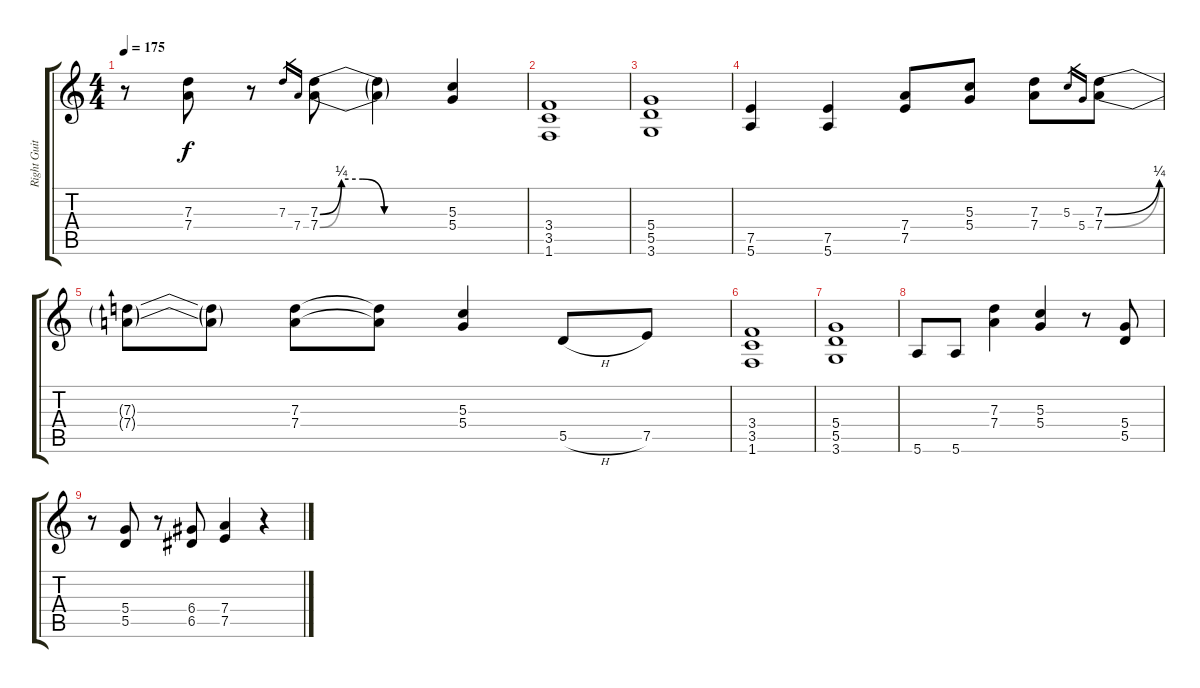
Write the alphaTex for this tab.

\track ("Right Guitar" "Right Guit") {instrument distortionguitar}
\staff {score tabs}
\tuning (E4 B3 G3 D3 A2 E2) {hide}
\ts (4 4)
\tempo 175
\clef g2
\ks c
r.8{dy f} (7.3 7.4).8 r.8 7.3.16{gr} 7.4.16{gr} (7.3{be (custom 0 0 10 1 20 1 30 0 60 0)} 7.4{be (custom 0 0 10 1 20 1 30 0 60 0)}).8 (7.3{t} 7.4{t}).4 (5.3 5.4).4 |
(3.4 3.5 1.6).1 |
(5.4 5.5 3.6).1 |
(7.5 5.6).4 (7.5 5.6).4 (7.4 7.5).8 (5.3 5.4).8 (7.3 7.4).8 5.3.16{gr} 5.4.16{gr} (7.3{be (bend 0 0 60 1)} 7.4{be (bend 0 0 60 1)}).8 |
(7.3{t} 7.4{t}).8 (7.3{t} 7.4{t}).8 (7.3 7.4).8 (7.3{t} 7.4{t}).8 (5.3 5.4).4 5.5{h}.8 7.5.8 |
(3.4 3.5 1.6).1 |
(5.4 5.5 3.6).1 |
5.6.8 5.6.8 (7.3 7.4).4 (5.3 5.4).4 r.8 (5.4 5.5).8 |
r.8 (5.4 5.5).8 r.8 (6.4 6.5).8 (7.4 7.5).4 r.4
